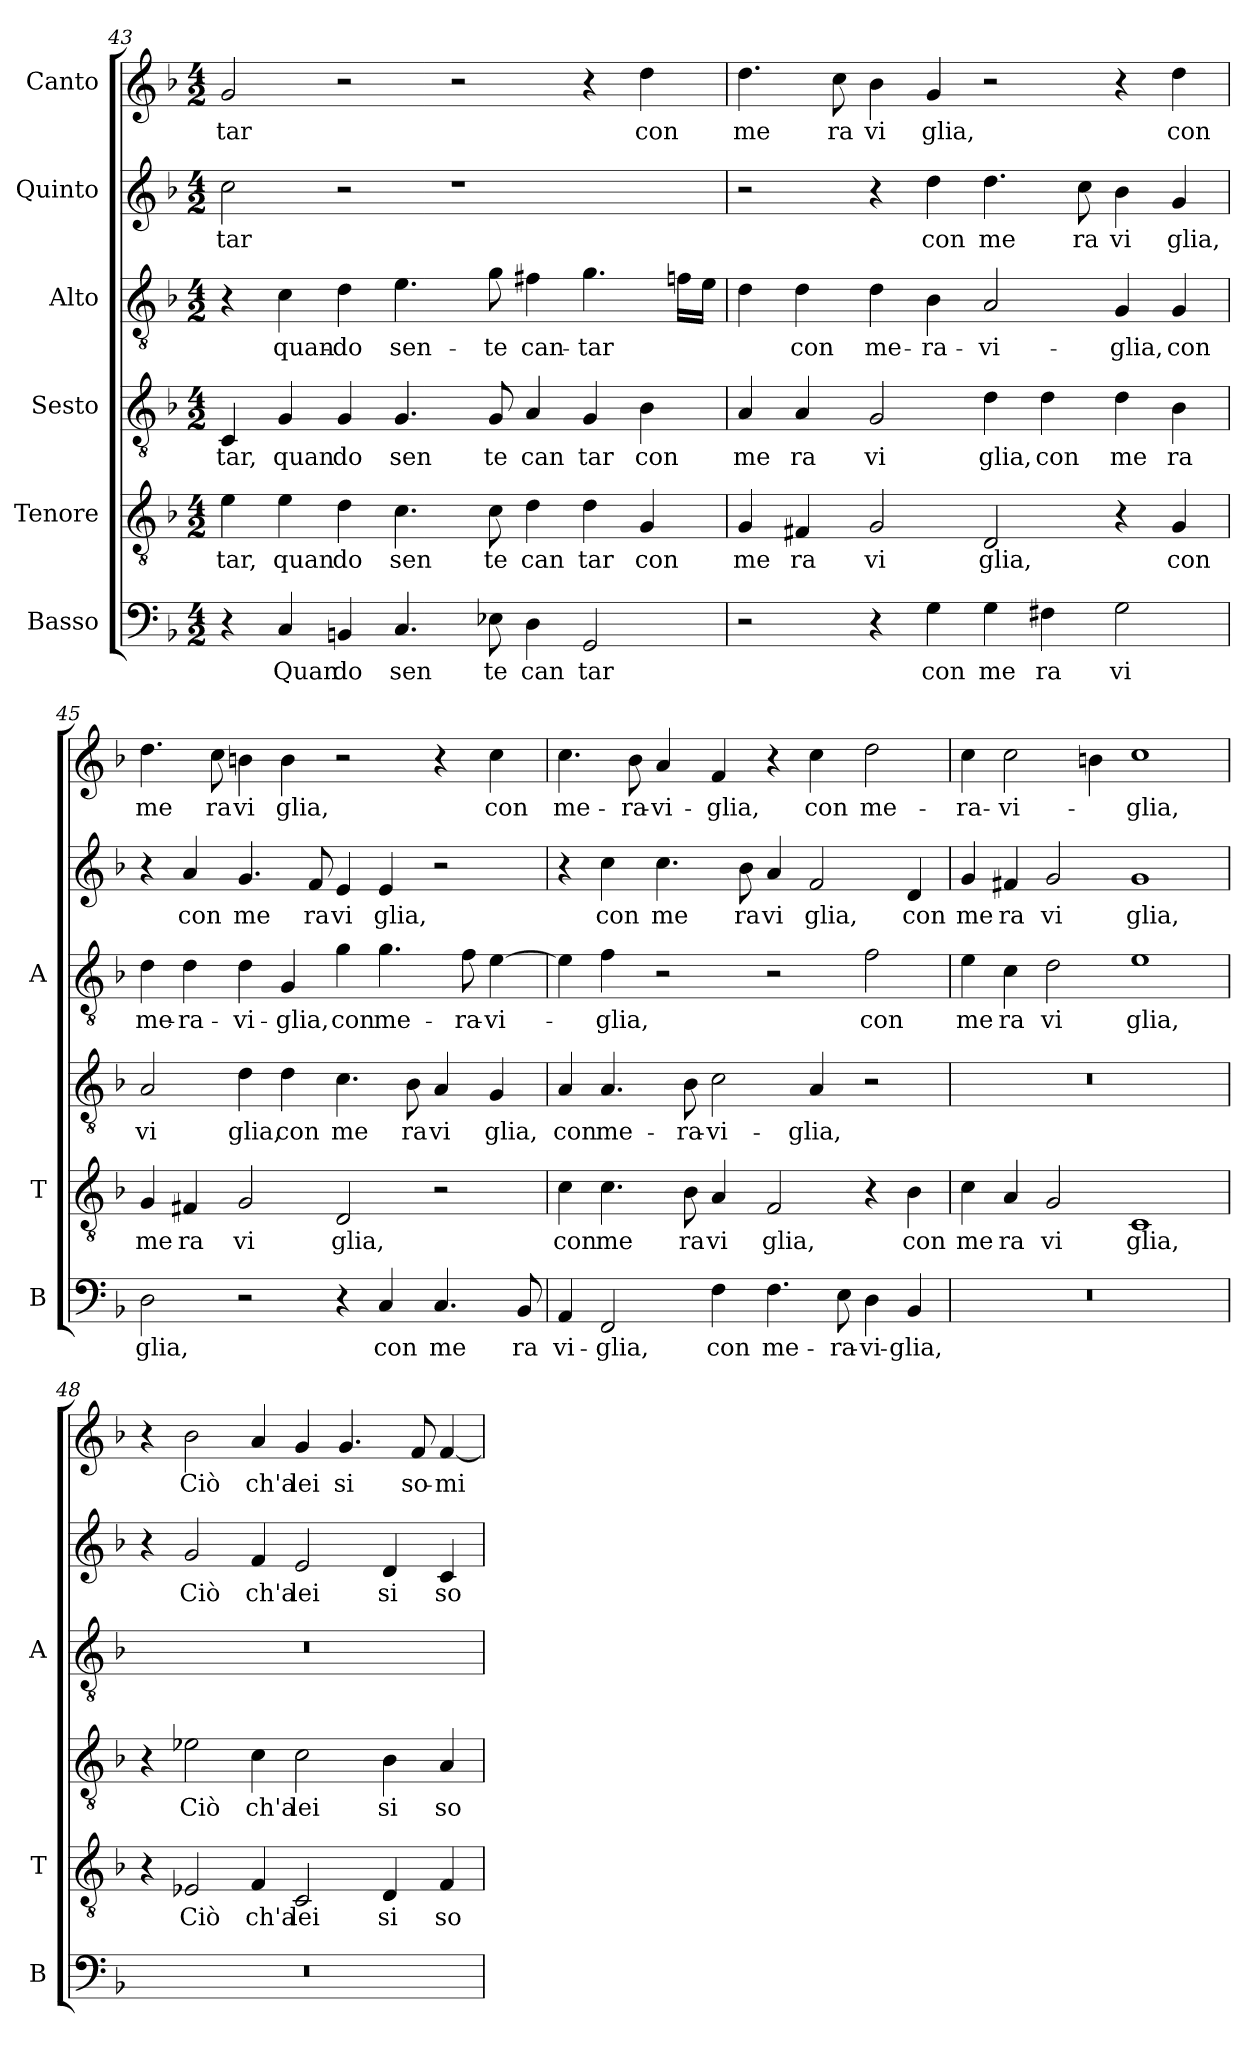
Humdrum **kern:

**kern	**text	**kern	**text	**kern	**text	**kern	**text	**kern	**text	**kern	**text
*part6	*part6	*part5	*part5	*part4	*part4	*part3	*part3	*part2	*part2	*part1	*part1
*staff6	*staff6	*staff5	*staff5	*staff4	*staff4	*staff3	*staff3	*staff2	*staff2	*staff1	*staff1
*I"Basso	*	*I"Tenore	*	*I"Sesto	*	*I"Alto	*	*I"Quinto	*	*I"Canto	*
*I'B	*	*I'T	*	*	*	*I'A	*	*	*	*	*
!!LO:LB:g=z
*clefF4	*	*clefGv2	*	*clefGv2	*	*clefGv2	*	*clefG2	*	*clefG2	*
*ITrd-3c-5	*	*ITrd-3c-5	*	*ITrd-3c-5	*	*ITrd-3c-5	*	*	*	*	*
*k[b-e-]	*	*k[b-e-]	*	*k[b-e-]	*	*k[b-e-]	*	*k[b-]	*	*k[b-]	*
*M4/2	*	*M4/2	*	*M4/2	*	*M4/2	*	*M4/2	*	*M4/2	*
=43	=43	=43	=43	=43	=43	=43	=43	=43	=43	=43	=43
!	!	!	!LO:LY:b	!	!LO:LY:b	!	!	!	!LO:LY:b	!	!LO:LY:b
4r	.	4a\	tar,	4F/	-tar,	4r	.	2cc\	-tar	2g/	-tar
!	!LO:LY:b	!	!LO:LY:b	!	!LO:LY:b	!	!LO:LY:b	!	!	!	!
4F/	Quan	4a\	quan	4c/	quan	4f\	quan-	.	.	.	.
!	!LO:LY:b	!	!LO:LY:b	!	!LO:LY:b	!	!LO:LY:b	!	!	!	!
4En/	do	4g\	do	4c/	do	4g\	-do	2r	.	2r	.
!	!LO:LY:b	!	!LO:LY:b	!	!LO:LY:b	!	!LO:LY:b	!	!	!	!
4.F/	sen	4.f\	sen	4.c/	sen	4.a\	sen-	.	.	.	.
.	.	.	.	.	.	.	.	1r	.	2r	.
!	!LO:LY:b	!	!LO:LY:b	!	!LO:LY:b	!	!LO:LY:b	!	!	!	!
8A-X\	te	8f\	te	8c/	te	8cc\	-te	.	.	.	.
!	!LO:LY:b	!	!LO:LY:b	!	!LO:LY:b	!	!LO:LY:b	!	!	!	!
4G\	can	4g\	can	4d/	can	4bn\	can-	.	.	.	.
!	!LO:LY:b	!	!LO:LY:b	!	!LO:LY:b	!	!LO:LY:b	!	!	!	!
2C/	tar	4g\	tar	4c/	tar	4.cc\	-tar	.	.	4r	.
!	!	!	!LO:LY:b	!	!LO:LY:b	!	!	!	!	!	!LO:LY:b
.	.	4c/	con	4e-\	con	.	.	.	.	4dd\	con
.	.	.	.	.	.	16b-XLL	.	.	.	.	.
.	.	.	.	.	.	16aJJ	.	.	.	.	.
=44	=44	=44	=44	=44	=44	=44	=44	=44	=44	=44	=44
!	!	!	!LO:LY:b	!	!LO:LY:b	!	!	!	!	!	!LO:LY:b
2r	.	4c/	me	4d/	me	4g\	.	2r	.	4.dd\	me
!	!	!	!LO:LY:b	!	!LO:LY:b	!	!LO:LY:b	!	!	!	!
.	.	4Bn/	ra	4d/	ra	4g\	con	.	.	.	.
!	!	!	!	!	!	!	!	!	!	!	!LO:LY:b
.	.	.	.	.	.	.	.	.	.	8cc\	ra
!	!	!	!LO:LY:b	!	!LO:LY:b	!	!LO:LY:b	!	!	!	!LO:LY:b
4r	.	2c/	vi	2c/	vi	4g\	me-	4r	.	4b-\	vi
!	!LO:LY:b	!	!	!	!	!	!LO:LY:b	!	!LO:LY:b	!	!LO:LY:b
4c\	con	.	.	.	.	4e-\	-ra-	4dd\	con	4g/	glia,
!	!LO:LY:b	!	!LO:LY:b	!	!LO:LY:b	!	!LO:LY:b	!	!LO:LY:b	!	!
4c\	me	2G/	glia,	4g\	glia,	2d/	-vi-	4.dd\	me	2r	.
!	!LO:LY:b	!	!	!	!LO:LY:b	!	!	!	!	!	!
4Bn\	ra	.	.	4g\	con	.	.	.	.	.	.
!	!	!	!	!	!	!	!	!	!LO:LY:b	!	!
.	.	.	.	.	.	.	.	8cc\	ra	.	.
!	!LO:LY:b	!	!	!	!LO:LY:b	!	!LO:LY:b	!	!LO:LY:b	!	!
2c\	vi	4r	.	4g\	me	4c/	-glia,	4b-\	vi	4r	.
!	!	!	!LO:LY:b	!	!LO:LY:b	!	!LO:LY:b	!	!LO:LY:b	!	!LO:LY:b
.	.	4c/	con	4e-\	ra	4c/	con	4g/	glia,	4dd\	con
=45	=45	=45	=45	=45	=45	=45	=45	=45	=45	=45	=45
!	!LO:LY:b	!	!LO:LY:b	!	!LO:LY:b	!	!LO:LY:b	!	!	!	!LO:LY:b
2G\	glia,	4c/	me	2d/	vi	4g\	me-	4r	.	4.dd\	me
!	!	!	!LO:LY:b	!	!	!	!LO:LY:b	!	!LO:LY:b	!	!
.	.	4Bn/	ra	.	.	4g\	-ra-	4a/	con	.	.
!	!	!	!	!	!	!	!	!	!	!	!LO:LY:b
.	.	.	.	.	.	.	.	.	.	8cc\	ra
!	!	!	!LO:LY:b	!	!LO:LY:b	!	!LO:LY:b	!	!LO:LY:b	!	!LO:LY:b
2r	.	2c/	vi	4g\	glia,	4g\	-vi-	4.g/	me	4bn\	vi
!	!	!	!	!	!LO:LY:b	!	!LO:LY:b	!	!	!	!LO:LY:b
.	.	.	.	4g\	con	4c/	-glia,	.	.	4b\	glia,
!	!	!	!	!	!	!	!	!	!LO:LY:b	!	!
.	.	.	.	.	.	.	.	8f/	ra	.	.
!	!	!	!LO:LY:b	!	!LO:LY:b	!	!LO:LY:b	!	!LO:LY:b	!	!
4r	.	2G/	glia,	4.f\	me	4cc\	con	4e/	vi	2r	.
!	!LO:LY:b	!	!	!	!	!	!LO:LY:b	!	!LO:LY:b	!	!
4F/	con	.	.	.	.	4.cc\	me-	4e/	glia,	.	.
!	!	!	!	!	!LO:LY:b	!	!	!	!	!	!
.	.	.	.	8e-\	ra	.	.	.	.	.	.
!	!LO:LY:b	!	!	!	!LO:LY:b	!	!	!	!	!	!
4.F/	me	2r	.	4d/	vi	.	.	2r	.	4r	.
!	!	!	!	!	!	!	!LO:LY:b	!	!	!	!
.	.	.	.	.	.	8b-\	-ra-	.	.	.	.
!	!	!	!	!	!LO:LY:b	!	!LO:LY:b	!	!	!	!LO:LY:b
.	.	.	.	4c/	glia,	[4a\	-vi-	.	.	4cc\	con
!	!LO:LY:b	!	!	!	!	!	!	!	!	!	!
8E-/	ra	.	.	.	.	.	.	.	.	.	.
!!LO:PB:g=z
=46	=46	=46	=46	=46	=46	=46	=46	=46	=46	=46	=46
!	!LO:LY:b	!	!LO:LY:b	!	!LO:LY:b	!	!	!	!	!	!LO:LY:b
4D/	vi-	4f\	con	4d/	con	4a\]	.	4r	.	4.cc\	me-
!	!LO:LY:b	!	!LO:LY:b	!	!LO:LY:b	!	!LO:LY:b	!	!LO:LY:b	!	!
2BB-/	-glia,	4.f\	me	4.d/	me-	4b-\	-glia,	4cc\	con	.	.
!	!	!	!	!	!	!	!	!	!	!	!LO:LY:b
.	.	.	.	.	.	.	.	.	.	8b-\	-ra-
!	!	!	!	!	!	!	!	!	!LO:LY:b	!	!LO:LY:b
.	.	.	.	.	.	2r	.	4.cc\	me	4a/	-vi-
!	!	!	!LO:LY:b	!	!LO:LY:b	!	!	!	!	!	!
.	.	8e-\	ra	8e-\	-ra-	.	.	.	.	.	.
!	!LO:LY:b	!	!LO:LY:b	!	!LO:LY:b	!	!	!	!	!	!LO:LY:b
4B-\	con	4d/	vi	2f\	-vi-	.	.	.	.	4f/	-glia,
!	!	!	!	!	!	!	!	!	!LO:LY:b	!	!
.	.	.	.	.	.	.	.	8b-\	ra	.	.
!	!LO:LY:b	!	!LO:LY:b	!	!	!	!	!	!LO:LY:b	!	!
4.B-\	me-	2B-/	glia,	.	.	2r	.	4a/	vi	4r	.
!	!	!	!	!	!LO:LY:b	!	!	!	!LO:LY:b	!	!LO:LY:b
.	.	.	.	4d/	-glia,	.	.	2f/	glia,	4cc\	con
!	!LO:LY:b	!	!	!	!	!	!	!	!	!	!
8A\	-ra-	.	.	.	.	.	.	.	.	.	.
!	!LO:LY:b	!	!	!	!	!	!LO:LY:b	!	!	!	!LO:LY:b
4G\	-vi-	4r	.	2r	.	2b-\	con	.	.	2dd\	me-
!	!LO:LY:b	!	!LO:LY:b	!	!	!	!	!	!LO:LY:b	!	!
4E-/	-glia,	4e-\	con	.	.	.	.	4d/	con	.	.
=47	=47	=47	=47	=47	=47	=47	=47	=47	=47	=47	=47
!	!	!	!LO:LY:b	!	!	!	!LO:LY:b	!	!LO:LY:b	!	!LO:LY:b
0r	.	4f\	me	0r	.	4a\	me	4g/	me	4cc\	-ra-
!	!	!	!LO:LY:b	!	!	!	!LO:LY:b	!	!LO:LY:b	!	!LO:LY:b
.	.	4d/	ra	.	.	4f\	ra	4f#X/	ra	2cc\	-vi-
!	!	!	!LO:LY:b	!	!	!	!LO:LY:b	!	!LO:LY:b	!	!
.	.	2c/	vi	.	.	2g\	vi	2g/	vi	.	.
.	.	.	.	.	.	.	.	.	.	4bn\	.
!	!	!	!LO:LY:b	!	!	!	!LO:LY:b	!	!LO:LY:b	!	!LO:LY:b
.	.	1F	glia,	.	.	1a	glia,	1g	glia,	1cc	-glia,
=48	=48	=48	=48	=48	=48	=48	=48	=48	=48	=48	=48
0r	.	4r	.	4r	.	0r	.	4r	.	4r	.
!	!	!	!LO:LY:b	!	!LO:LY:b	!	!	!	!LO:LY:b	!	!LO:LY:b
.	.	2A-X/	Ciò	2a-X\	Ciò	.	.	2g/	Ciò	2b-\	Ciò
!	!	!	!LO:LY:b	!	!LO:LY:b	!	!	!	!LO:LY:b	!	!LO:LY:b
.	.	4B-/	ch'a	4f\	ch'a	.	.	4f/	ch'a	4a/	ch'a
!	!	!	!LO:LY:b	!	!LO:LY:b	!	!	!	!LO:LY:b	!	!LO:LY:b
.	.	2F/	lei	2f\	lei	.	.	2e/	lei	4g/	lei
!	!	!	!	!	!	!	!	!	!	!	!LO:LY:b
.	.	.	.	.	.	.	.	.	.	4.g/	si
!	!	!	!LO:LY:b	!	!LO:LY:b	!	!	!	!LO:LY:b	!	!
.	.	4G/	si	4e-\	si	.	.	4d/	si	.	.
!	!	!	!	!	!	!	!	!	!	!	!LO:LY:b
.	.	.	.	.	.	.	.	.	.	8f/	so-
!	!	!	!LO:LY:b	!	!LO:LY:b	!	!	!	!LO:LY:b	!	!LO:LY:b
.	.	4B-/	so	4d/	so-	.	.	4c/	so	[4f/	-mi-
=	=	=	=	=	=	=	=	=	=	=	=
*-	*-	*-	*-	*-	*-	*-	*-	*-	*-	*-	*-
